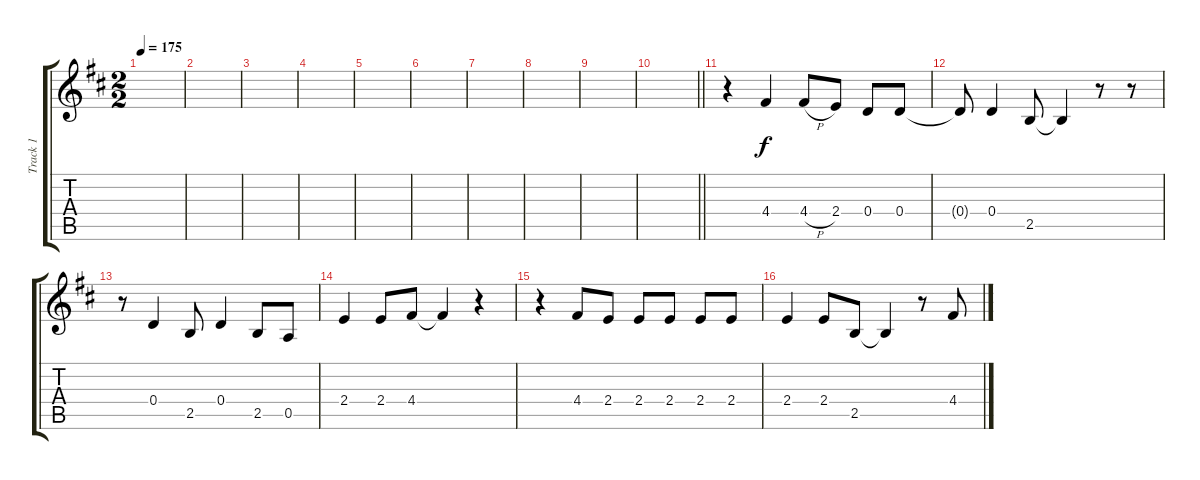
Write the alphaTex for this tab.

\track ("Track 1" "Track 1") {instrument electricguitarjazz}
\staff {score tabs}
\tuning (E4 B3 G3 D3 A2 E2) {hide}
\ts (2 2)
\tempo 175
\clef g2
\ks d
|
|
|
|
|
|
|
|
|
\barLineRight lightlight
|
r.4 4.4.4 4.4{h}.8 2.4.8 0.4.8 0.4.8 |
0.4{t}.8 0.4.4 2.5.8 2.5{t}.4 r.8 r.8 |
r.8 0.4.4 2.5.8 0.4.4 2.5.8 0.5.8 |
2.4.4 2.4.8 4.4.8 4.4{t}.4 r.4 |
r.4 4.4.8 2.4.8 2.4.8 2.4.8 2.4.8 2.4.8 |
2.4.4 2.4.8 2.5.8 2.5{t}.4 r.8 4.4.8
